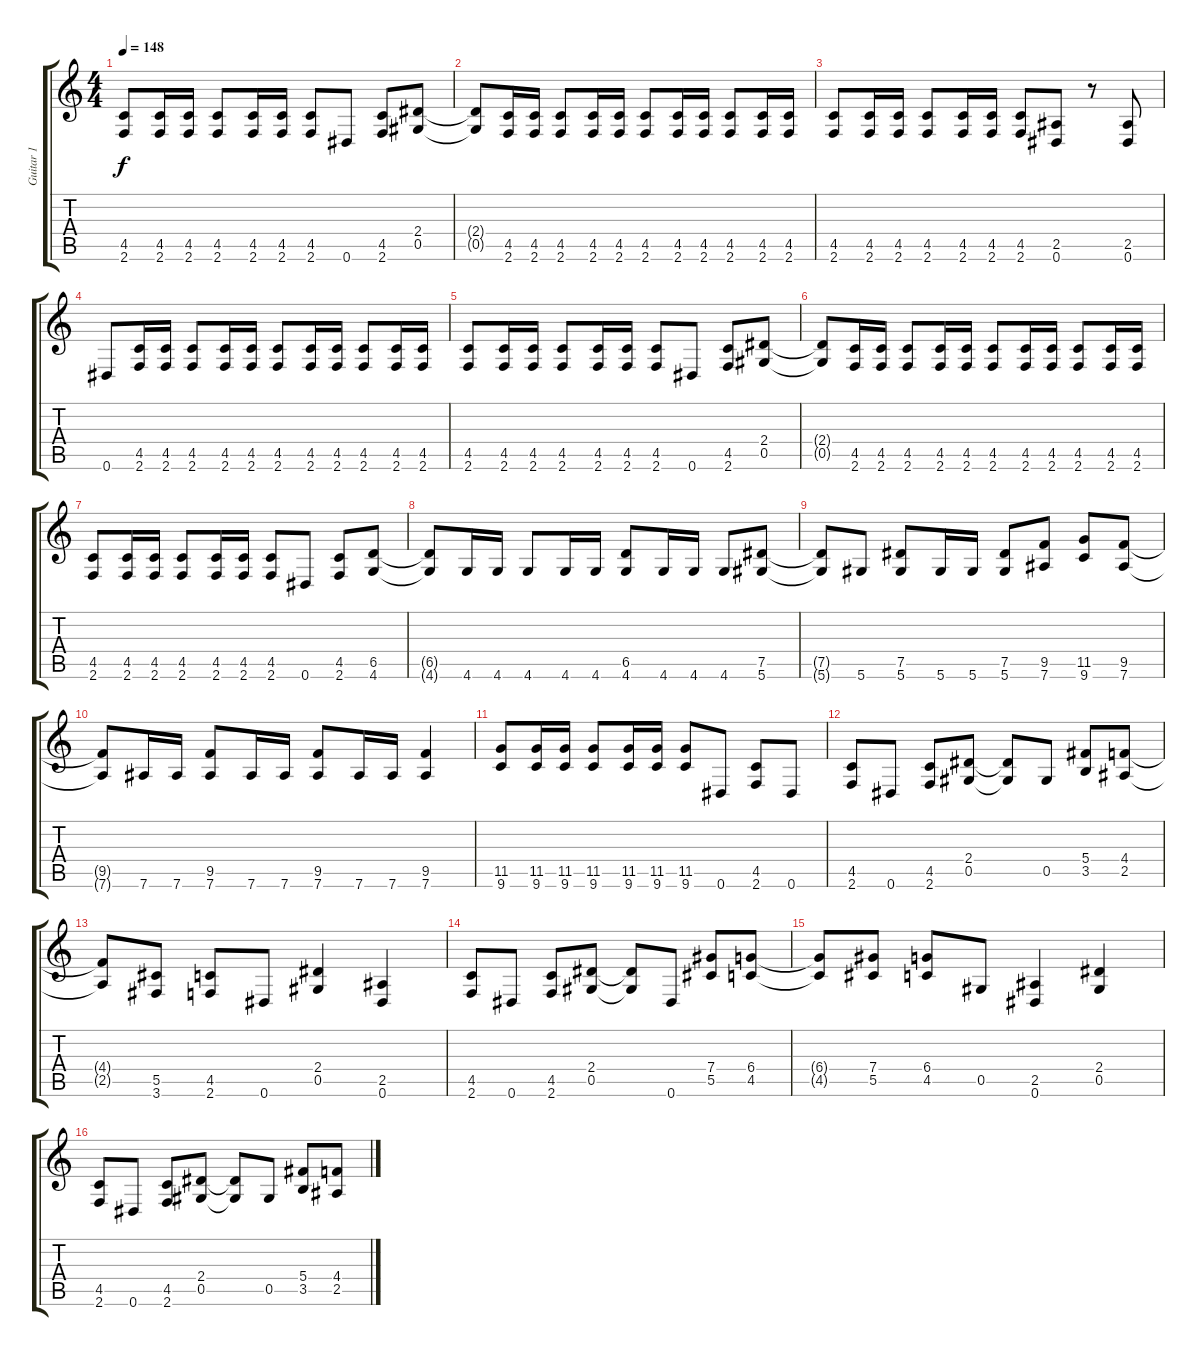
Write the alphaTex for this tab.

\track ("Guitar 1" "Guitar 1") {instrument distortionguitar}
\staff {score tabs}
\tuning (Eb4 Bb3 Gb3 Db3 Ab2 Eb2) {hide}
\ts (4 4)
\tempo 148
\clef g2
\ks c
(4.5 2.6).8{dy f} (4.5 2.6).16 (4.5 2.6).16 (4.5 2.6).8 (4.5 2.6).16 (4.5 2.6).16 (4.5 2.6).8 0.6.8 (4.5 2.6).8 (2.4 0.5).8 |
(2.4{t} 0.5{t}).8 (4.5 2.6).16 (4.5 2.6).16 (4.5 2.6).8 (4.5 2.6).16 (4.5 2.6).16 (4.5 2.6).8 (4.5 2.6).16 (4.5 2.6).16 (4.5 2.6).8 (4.5 2.6).16 (4.5 2.6).16 |
(4.5 2.6).8 (4.5 2.6).16 (4.5 2.6).16 (4.5 2.6).8 (4.5 2.6).16 (4.5 2.6).16 (4.5 2.6).8 (2.5 0.6).8 r.8 (2.5 0.6).8 |
0.6.8 (4.5 2.6).16 (4.5 2.6).16 (4.5 2.6).8 (4.5 2.6).16 (4.5 2.6).16 (4.5 2.6).8 (4.5 2.6).16 (4.5 2.6).16 (4.5 2.6).8 (4.5 2.6).16 (4.5 2.6).16 |
(4.5 2.6).8 (4.5 2.6).16 (4.5 2.6).16 (4.5 2.6).8 (4.5 2.6).16 (4.5 2.6).16 (4.5 2.6).8 0.6.8 (4.5 2.6).8 (2.4 0.5).8 |
(2.4{t} 0.5{t}).8 (4.5 2.6).16 (4.5 2.6).16 (4.5 2.6).8 (4.5 2.6).16 (4.5 2.6).16 (4.5 2.6).8 (4.5 2.6).16 (4.5 2.6).16 (4.5 2.6).8 (4.5 2.6).16 (4.5 2.6).16 |
(4.5 2.6).8 (4.5 2.6).16 (4.5 2.6).16 (4.5 2.6).8 (4.5 2.6).16 (4.5 2.6).16 (4.5 2.6).8 0.6.8 (4.5 2.6).8 (6.5 4.6).8 |
(6.5{t} 4.6{t}).8 4.6.16 4.6.16 4.6.8 4.6.16 4.6.16 (6.5 4.6).8 4.6.16 4.6.16 4.6.8 (7.5 5.6).8 |
(7.5{t} 5.6{t}).8 5.6.8 (7.5 5.6).8 5.6.16 5.6.16 (7.5 5.6).8 (9.5 7.6).8 (11.5 9.6).8 (9.5 7.6).8 |
(9.5{t} 7.6{t}).8 7.6.16 7.6.16 (9.5 7.6).8 7.6.16 7.6.16 (9.5 7.6).8 7.6.16 7.6.16 (9.5 7.6).4 |
(11.5 9.6).8 (11.5 9.6).16 (11.5 9.6).16 (11.5 9.6).8 (11.5 9.6).16 (11.5 9.6).16 (11.5 9.6).8 0.6.8 (4.5 2.6).8 0.6.8 |
(4.5 2.6).8 0.6.8 (4.5 2.6).8 (2.4 0.5).8 (2.4{t} 0.5{t}).8 0.5.8 (5.4 3.5).8 (4.4 2.5).8 |
(4.4{t} 2.5{t}).8 (5.5 3.6).8 (4.5 2.6).8 0.6.8 (2.4 0.5).4 (2.5 0.6).4 |
(4.5 2.6).8 0.6.8 (4.5 2.6).8 (2.4 0.5).8 (2.4{t} 0.5{t}).8 0.6.8 (7.4 5.5).8 (6.4 4.5).8 |
(6.4{t} 4.5{t}).8 (7.4 5.5).8 (6.4 4.5).8 0.5.8 (2.5 0.6).4 (2.4 0.5).4 |
(4.5 2.6).8 0.6.8 (4.5 2.6).8 (2.4 0.5).8 (2.4{t} 0.5{t}).8 0.5.8 (5.4 3.5).8 (4.4 2.5).8
